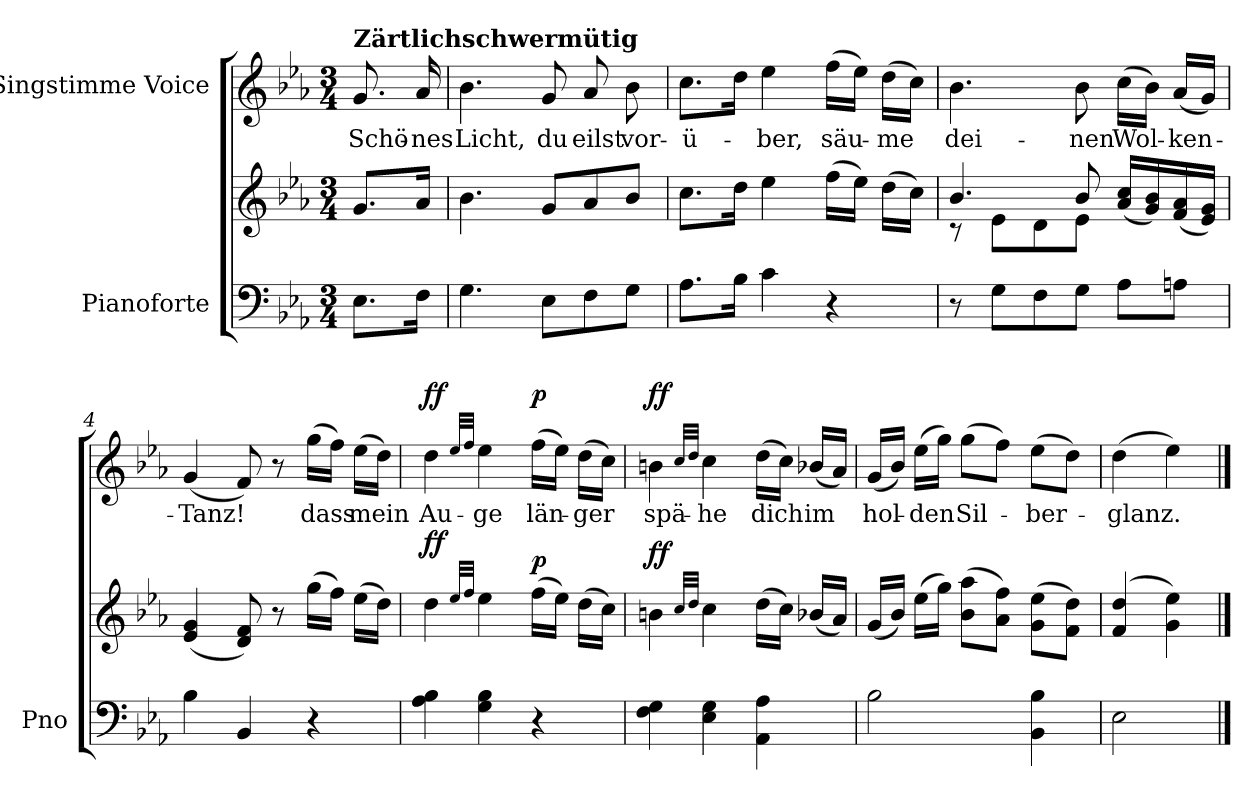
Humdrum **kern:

**kern	**kern	**dynam	**kern	**text	**dynam
*part2	*part2	*part2	*part1	*part1	*part1
*staff3	*staff2	*staff2/3	*staff1	*staff1	*staff1
*I"Pianoforte	*	*	*I"Singstimme Voice	*	*
*I'Pno	*	*	*	*	*
*clefF4	*clefG2	*	*clefG2	*	*
*k[b-e-a-]	*k[b-e-a-]	*	*k[b-e-a-]	*	*
*M3/4	*M3/4	*	*M3/4	*	*
=	=	=	=	=	=
!	!	!	!LO:TX:a:B:t=Zärtlichschwermütig	!	!
!	!	!	!	!LO:LY:b	!
8.E-\L	8.g/L	.	8.g/	Schö-	.
!	!	!	!	!LO:LY:b	!
16F\Jk	16a-/Jk	.	16a-/	-nes	.
=1	=1	=1	=1	=1	=1
!	!	!	!	!LO:LY:b	!
4.G\	4.b-\	.	4.b-\	Licht,	.
!	!	!	!	!LO:LY:b	!
8E-\L	8g/L	.	8g/	du	.
!	!	!	!	!LO:LY:b	!
8F\	8a-/	.	8a-/	eilst	.
!	!	!	!	!LO:LY:b	!
8G\J	8b-/J	.	8b-\	vor-	.
=2	=2	=2	=2	=2	=2
!	!	!	!	!LO:LY:b	!
8.A-\L	8.cc\L	.	8.cc\L	-ü-	.
16B-\Jk	16dd\Jk	.	16dd\Jk	.	.
!	!	!	!	!LO:LY:b	!
4c\	4ee-\	.	4ee-\	-ber,	.
!	!	!	!	!LO:LY:b	!
4r	(16ff\LL	.	(16ff\LL	säu-	.
.	16ee-\JJ)	.	16ee-\JJ)	.	.
!	!	!	!	!LO:LY:b	!
.	(16dd\LL	.	(16dd\LL	-me	.
.	16cc\JJ)	.	16cc\JJ)	.	.
=3	=3	=3	=3	=3	=3
*	*^	*	*	*	*
!	!	!	!	!	!LO:LY:b	!
8r	4.b-/	8r	.	4.b-\	dei-	.
8G\L	.	8e-\L	.	.	.	.
8F\	.	8d\	.	.	.	.
!	!	!	!	!	!LO:LY:b	!
8G\J	8b-/	8e-\J	.	8b-\	-nen	.
!	!	!	!	!	!LO:LY:b	!
8A-\L	(<16a-/ 16cc/LL	4ryy	.	(16cc\LL	Wol-	.
.	16g/ 16b-/)	.	.	16b-\JJ)	.	.
!	!	!	!	!	!LO:LY:b	!
8An\J	(<16f/ 16a-/	.	.	(16a-/LL	-ken-	.
.	16e-/ 16g/JJ)	.	.	16g/JJ)	.	.
*	*v	*v	*	*	*	*
=4	=4	=4	=4	=4	=4
!	!	!	!	!LO:LY:b	!
4B-\	(4e-/ 4g/	.	(4g/	-Tanz!	.
4BB-/	8d/ 8f/)	.	8f/)	.	.
.	8r	.	8r	.	.
!	!	!	!	!LO:LY:b	!
4r	(16gg\LL	.	(16gg\LL	dass	.
.	16ff\JJ)	.	16ff\JJ)	.	.
!	!	!	!	!LO:LY:b	!
.	(16ee-\LL	.	(16ee-\LL	mein	.
.	16dd\JJ)	.	16dd\JJ)	.	.
!!LO:LB:g=z
=5	=5	=5	=5	=5	=5
!	!	!LO:DY:a	!	!LO:LY:b	!LO:DY:a
4A-\ 4B-\	4dd\	ff	4dd\	Au-	ff
.	32qee-/LLL	.	32qee-/LLL	.	.
.	32qff/JJJ	.	32qff/JJJ	.	.
!	!	!	!	!LO:LY:b	!
4G\ 4B-\	4ee-\	.	4ee-\	-ge	.
!	!	!LO:DY:a	!	!LO:LY:b	!LO:DY:a
4r	(16ff\LL	p	(16ff\LL	län-	p
.	16ee-\JJ)	.	16ee-\JJ)	.	.
!	!	!	!	!LO:LY:b	!
.	(16dd\LL	.	(16dd\LL	-ger	.
.	16cc\JJ)	.	16cc\JJ)	.	.
=6	=6	=6	=6	=6	=6
!	!	!LO:DY:a	!	!LO:LY:b	!LO:DY:a
4F\ 4G\	4bn\	ff	4bn\	spä-	ff
.	32qcc/LLL	.	32qcc/LLL	.	.
.	32qdd/JJJ	.	32qdd/JJJ	.	.
!	!	!	!	!LO:LY:b	!
4E-\ 4G\	4cc\	.	4cc\	-he	.
!	!	!	!	!LO:LY:b	!
4AA-\ 4A-\	(16dd\LL	.	(16dd\LL	dich	.
.	16cc\JJ)	.	16cc\JJ)	.	.
!	!	!	!	!LO:LY:b	!
.	(16b-X/LL	.	(16b-X/LL	im	.
.	16a-/JJ)	.	16a-/JJ)	.	.
=7	=7	=7	=7	=7	=7
!	!	!	!	!LO:LY:b	!
2B-\	(16g/LL	.	(16g/LL	hol-	.
.	16b-/JJ)	.	16b-/JJ)	.	.
!	!	!	!	!LO:LY:b	!
.	(16ee-\LL	.	(16ee-\LL	-den	.
.	16gg\JJ)	.	16gg\JJ)	.	.
!	!	!	!	!LO:LY:b	!
.	(8b-\ 8aa-\L	.	(8gg\L	Sil-	.
.	8a-\ 8ff\J)	.	8ff\J)	.	.
!	!	!	!	!LO:LY:b	!
4BB-\ 4B-\	(8g\ 8ee-\L	.	(8ee-\L	-ber-	.
.	8f\ 8dd\J)	.	8dd\J)	.	.
=8	=8	=8	=8	=8	=8
!	!	!	!	!LO:LY:b	!
2E-\	(4f/ 4dd/	.	(4dd\	-glanz.	.
.	4g\ 4ee-\)	.	4ee-\)	.	.
==	==	==	==	==	==
*-	*-	*-	*-	*-	*-
